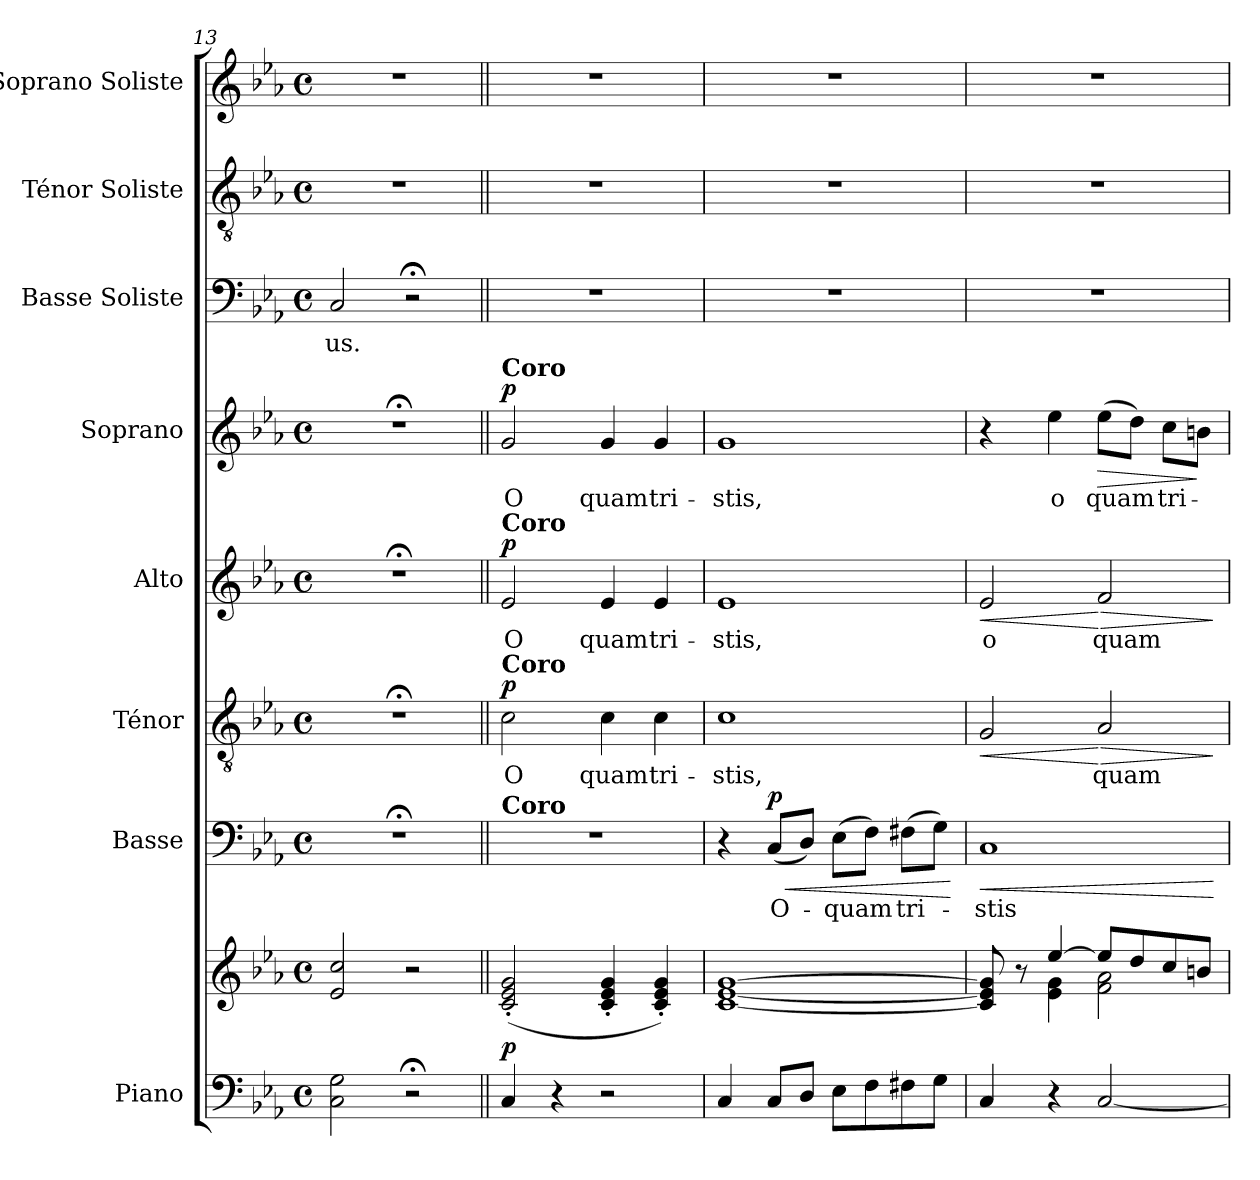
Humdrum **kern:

**kern	**kern	**dynam	**kern	**text	**dynam	**kern	**text	**dynam	**kern	**text	**dynam	**kern	**text	**dynam	**kern	**text	**kern	**kern
*part8	*part8	*part8	*part7	*part7	*part7	*part6	*part6	*part6	*part5	*part5	*part5	*part4	*part4	*part4	*part3	*part3	*part2	*part1
*staff9	*staff8	*staff8/9	*staff7	*staff7	*staff7	*staff6	*staff6	*staff6	*staff5	*staff5	*staff5	*staff4	*staff4	*staff4	*staff3	*staff3	*staff2	*staff1
*I"Piano	*	*	*I"Basse	*	*	*I"Ténor	*	*	*I"Alto	*	*	*I"Soprano	*	*	*I"Basse Soliste	*	*I"Ténor Soliste	*I"Soprano Soliste
*I'Pno.	*	*	*I'B.	*	*	*I'T.	*	*	*I'Alt.	*	*	*I'So.	*	*	*	*	*	*
*clefF4	*clefG2	*	*clefF4	*	*	*clefGv2	*	*	*clefG2	*	*	*clefG2	*	*	*clefF4	*	*clefGv2	*clefG2
*k[b-e-a-]	*k[b-e-a-]	*	*k[b-e-a-]	*	*	*k[b-e-a-]	*	*	*k[b-e-a-]	*	*	*k[b-e-a-]	*	*	*k[b-e-a-]	*	*k[b-e-a-]	*k[b-e-a-]
*M4/4	*M4/4	*	*M4/4	*	*	*M4/4	*	*	*M4/4	*	*	*M4/4	*	*	*M4/4	*	*M4/4	*M4/4
*met(c)	*met(c)	*	*met(c)	*	*	*met(c)	*	*	*met(c)	*	*	*met(c)	*	*	*met(c)	*	*met(c)	*met(c)
=13	=13	=13	=13	=13	=13	=13	=13	=13	=13	=13	=13	=13	=13	=13	=13	=13	=13	=13
!	!	!	!	!	!	!	!	!	!	!	!	!	!	!	!	!LO:LY:b	!	!
2C\ 2G\	2e-/ 2cc/	.	1r;<	.	.	1r;<	.	.	1r;<	.	.	1r;<	.	.	2C/	-us.	1r	1r
2r;<	2r	.	.	.	.	.	.	.	.	.	.	.	.	.	2r;<	.	.	.
!!LO:PB:g=z
=14||	=14||	=14||	=14||	=14||	=14||	=14||	=14||	=14||	=14||	=14||	=14||	=14||	=14||	=14||	=14||	=14||	=14||	=14||
!	!	!	!	!	!	!	!	!	!	!	!	!LO:TX:a:B:t=Coro	!	!	!	!	!	!
!	!	!	!	!	!	!	!	!	!LO:TX:a:B:t=Coro	!	!	!	!	!	!	!	!	!
!	!	!	!	!	!	!LO:TX:a:B:t=Coro	!	!	!	!	!	!	!	!	!	!	!	!
!	!	!	!LO:TX:a:B:t=Coro	!	!	!	!	!	!	!	!	!	!	!	!	!	!	!
!	!	!LO:DY:a=2	!	!	!	!	!LO:LY:b	!LO:DY:b	!	!LO:LY:b	!LO:DY:b	!	!LO:LY:b	!LO:DY:b	!	!	!	!
4C/	(2c/' 2e-/' 2g/'	p	1r	.	.	2c\	O	p	2e-/	O	p	2g/	O	p	1r	.	1r	1r
4r	.	.	.	.	.	.	.	.	.	.	.	.	.	.	.	.	.	.
!	!	!	!	!	!	!	!LO:LY:b	!	!	!LO:LY:b	!	!	!LO:LY:b	!	!	!	!	!
2r	4c/' 4e-/' 4g/'	.	.	.	.	4c\	quam	.	4e-/	quam	.	4g/	quam	.	.	.	.	.
!	!	!	!	!	!	!	!LO:LY:b	!	!	!LO:LY:b	!	!	!LO:LY:b	!	!	!	!	!
.	4c/' 4e-/' 4g/')	.	.	.	.	4c\	tri-	.	4e-/	tri-	.	4g/	tri-	.	.	.	.	.
=15	=15	=15	=15	=15	=15	=15	=15	=15	=15	=15	=15	=15	=15	=15	=15	=15	=15	=15
!	!	!	!	!	!	!	!LO:LY:b	!	!	!LO:LY:b	!	!	!LO:LY:b	!	!	!	!	!
4C/	[1c [1e- [1g	.	4r	.	.	1c	-stis,	.	1e-	-stis,	.	1g	-stis,	.	1r	.	1r	1r
!	!	!	!	!LO:LY:b	!LO:HP:b	!	!	!	!	!	!	!	!	!	!	!	!	!
!	!	!	!	!	!LO:DY:n=1:a	!	!	!	!	!	!	!	!	!	!	!	!	!
8C/L	.	.	(8C/L	O-	< p	.	.	.	.	.	.	.	.	.	.	.	.	.
8D/J	.	.	8D/J)	.	.	.	.	.	.	.	.	.	.	.	.	.	.	.
!	!	!	!	!LO:LY:b	!	!	!	!	!	!	!	!	!	!	!	!	!	!
8E-\L	.	.	(8E-\L	-quam	.	.	.	.	.	.	.	.	.	.	.	.	.	.
8F\	.	.	8F\J)	.	.	.	.	.	.	.	.	.	.	.	.	.	.	.
!	!	!	!	!LO:LY:b	!	!	!	!	!	!	!	!	!	!	!	!	!	!
8F#X\	.	.	(8F#X\L	tri-	.	.	.	.	.	.	.	.	.	.	.	.	.	.
8G\J	.	.	8G\J)	.	.	.	.	.	.	.	.	.	.	.	.	.	.	.
.	.	.	.	.	[	.	.	.	.	.	.	.	.	.	.	.	.	.
=16	=16	=16	=16	=16	=16	=16	=16	=16	=16	=16	=16	=16	=16	=16	=16	=16	=16	=16
*	*^	*	*	*	*	*	*	*	*	*	*	*	*	*	*	*	*	*
!	!	!	!	!	!LO:LY:b	!LO:HP:b	!	!	!LO:HP:b	!	!LO:LY:b	!LO:HP:b	!	!	!	!	!	!	!
4C/	8c/] 8e-/] 8g/]	4ryy	.	1C	-stis	<	2G/	.	<	2e-/	o	<	4r	.	.	1r	.	1r	1r
.	8r	.	.	.	.	.	.	.	.	.	.	.	.	.	.	.	.	.	.
!	!	!	!	!	!	!	!	!	!	!	!	!	!	!LO:LY:b	!	!	!	!	!
4r	[4ee-/	4e-\ 4g\	.	.	.	.	.	.	.	.	.	.	4ee-\	o	.	.	.	.	.
!	!	!	!	!	!	!	!	!LO:LY:b	!LO:HP:n=1:b	!	!LO:LY:b	!LO:HP:n=1:b	!	!LO:LY:b	!LO:HP:b	!	!	!	!
[2C/	8ee-/L]	2f\ 2a-\	.	.	.	.	2A-/	quam	[ >	2f/	quam	[ >	(8ee-\L	quam	>	.	.	.	.
.	8dd/	.	.	.	.	.	.	.	.	.	.	.	8dd\J)	.	.	.	.	.	.
!	!	!	!	!	!	!	!	!	!	!	!	!	!	!LO:LY:b	!	!	!	!	!
.	8cc/	.	.	.	.	.	.	.	.	.	.	.	8cc\L	tri-	.	.	.	.	.
.	8bn/J	.	.	.	.	.	.	.	.	.	.	.	8bn\J	.	]	.	.	.	.
*	*v	*v	*	*	*	*	*	*	*	*	*	*	*	*	*	*	*	*	*
.	.	.	.	.	[	.	.	]	.	.	]	.	.	.	.	.	.	.
=	=	=	=	=	=	=	=	=	=	=	=	=	=	=	=	=	=	=
*-	*-	*-	*-	*-	*-	*-	*-	*-	*-	*-	*-	*-	*-	*-	*-	*-	*-	*-
